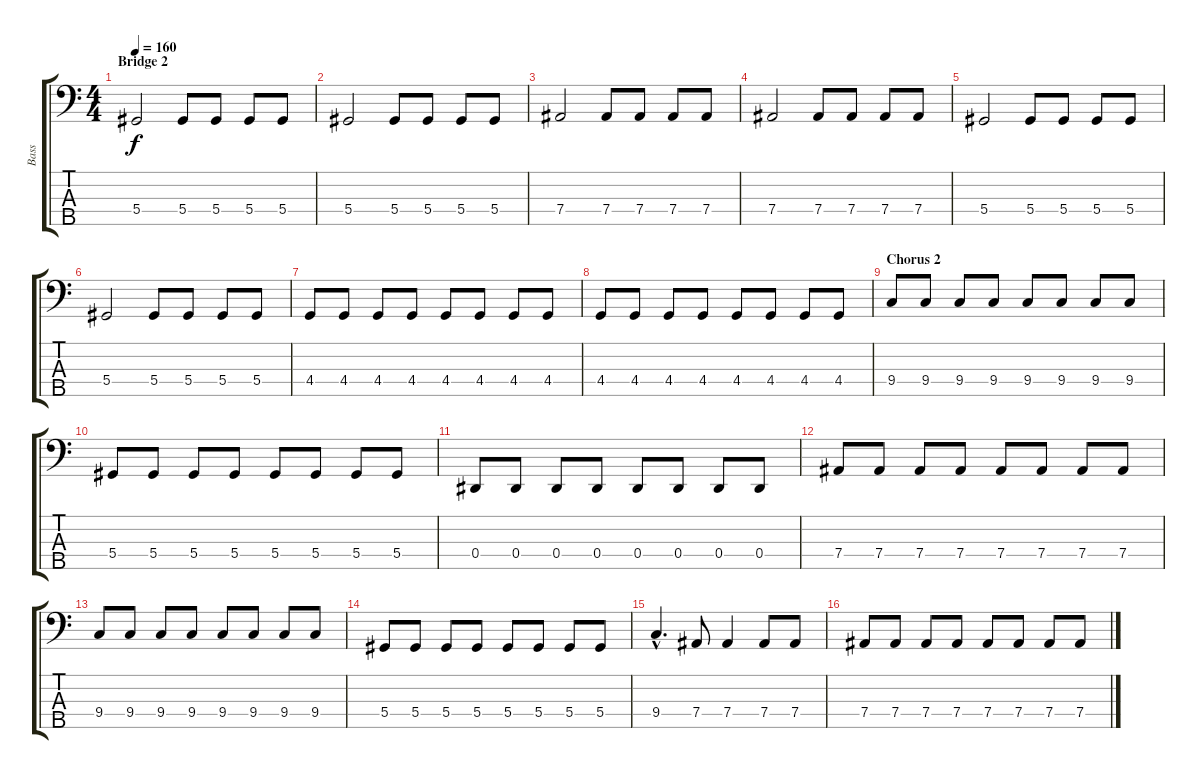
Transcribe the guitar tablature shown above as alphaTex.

\track ("Bass" "Bass") {instrument electricbasspick}
\staff {score tabs}
\tuning (Gb2 Db2 Ab1 Eb1 Bb0) {hide}
\ts (4 4)
\section ("" "Bridge 2")
\tempo 160
\clef f4
\ks c
5.4.2{dy f} 5.4.8 5.4.8 5.4.8 5.4.8 |
5.4.2 5.4.8 5.4.8 5.4.8 5.4.8 |
7.4.2 7.4.8 7.4.8 7.4.8 7.4.8 |
7.4.2 7.4.8 7.4.8 7.4.8 7.4.8 |
5.4.2 5.4.8 5.4.8 5.4.8 5.4.8 |
5.4.2 5.4.8 5.4.8 5.4.8 5.4.8 |
4.4.8 4.4.8 4.4.8 4.4.8 4.4.8 4.4.8 4.4.8 4.4.8 |
4.4.8 4.4.8 4.4.8 4.4.8 4.4.8 4.4.8 4.4.8 4.4.8 |
\section ("" "Chorus 2")
9.4.8 9.4.8 9.4.8 9.4.8 9.4.8 9.4.8 9.4.8 9.4.8 |
5.4.8 5.4.8 5.4.8 5.4.8 5.4.8 5.4.8 5.4.8 5.4.8 |
0.4.8 0.4.8 0.4.8 0.4.8 0.4.8 0.4.8 0.4.8 0.4.8 |
7.4.8 7.4.8 7.4.8 7.4.8 7.4.8 7.4.8 7.4.8 7.4.8 |
9.4.8 9.4.8 9.4.8 9.4.8 9.4.8 9.4.8 9.4.8 9.4.8 |
5.4.8 5.4.8 5.4.8 5.4.8 5.4.8 5.4.8 5.4.8 5.4.8 |
9.4{hac}.4{d} 7.4.8 7.4.4 7.4.8 7.4.8 |
7.4.8 7.4.8 7.4.8 7.4.8 7.4.8 7.4.8 7.4.8 7.4.8
